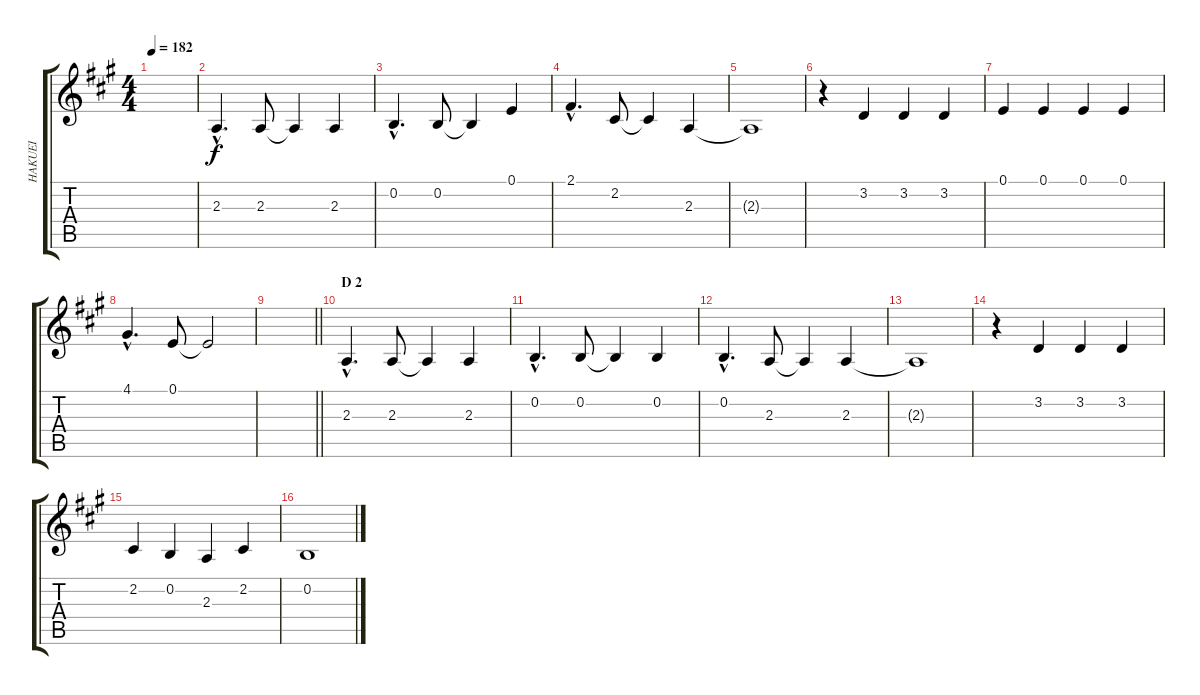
\track ("HAKUEI" "HAKUEI") {instrument oboe}
\staff {score tabs}
\tuning (E4 B3 G3 D3 A2 E2) {hide}
\ts (4 4)
\tempo 182
\clef g2
\ks a
|
2.3{hac}.4{d} 2.3.8 2.3{t}.4 2.3.4 |
0.2{hac}.4{d} 0.2.8 0.2{t}.4 0.1.4 |
2.1{hac}.4{d} 2.2.8 2.2{t}.4 2.3.4 |
2.3{t}.1 |
r.4 3.2.4 3.2.4 3.2.4 |
0.1.4 0.1.4 0.1.4 0.1.4 |
4.1{hac}.4{d} 0.1.8 0.1{t}.2 |
\barLineRight lightlight
|
\section ("" "D 2")
2.3{hac}.4{d} 2.3.8 2.3{t}.4 2.3.4 |
0.2{hac}.4{d} 0.2.8 0.2{t}.4 0.2.4 |
0.2{hac}.4{d} 2.3.8 2.3{t}.4 2.3.4 |
2.3{t}.1 |
r.4 3.2.4 3.2.4 3.2.4 |
2.2.4 0.2.4 2.3.4 2.2.4 |
0.2.1
